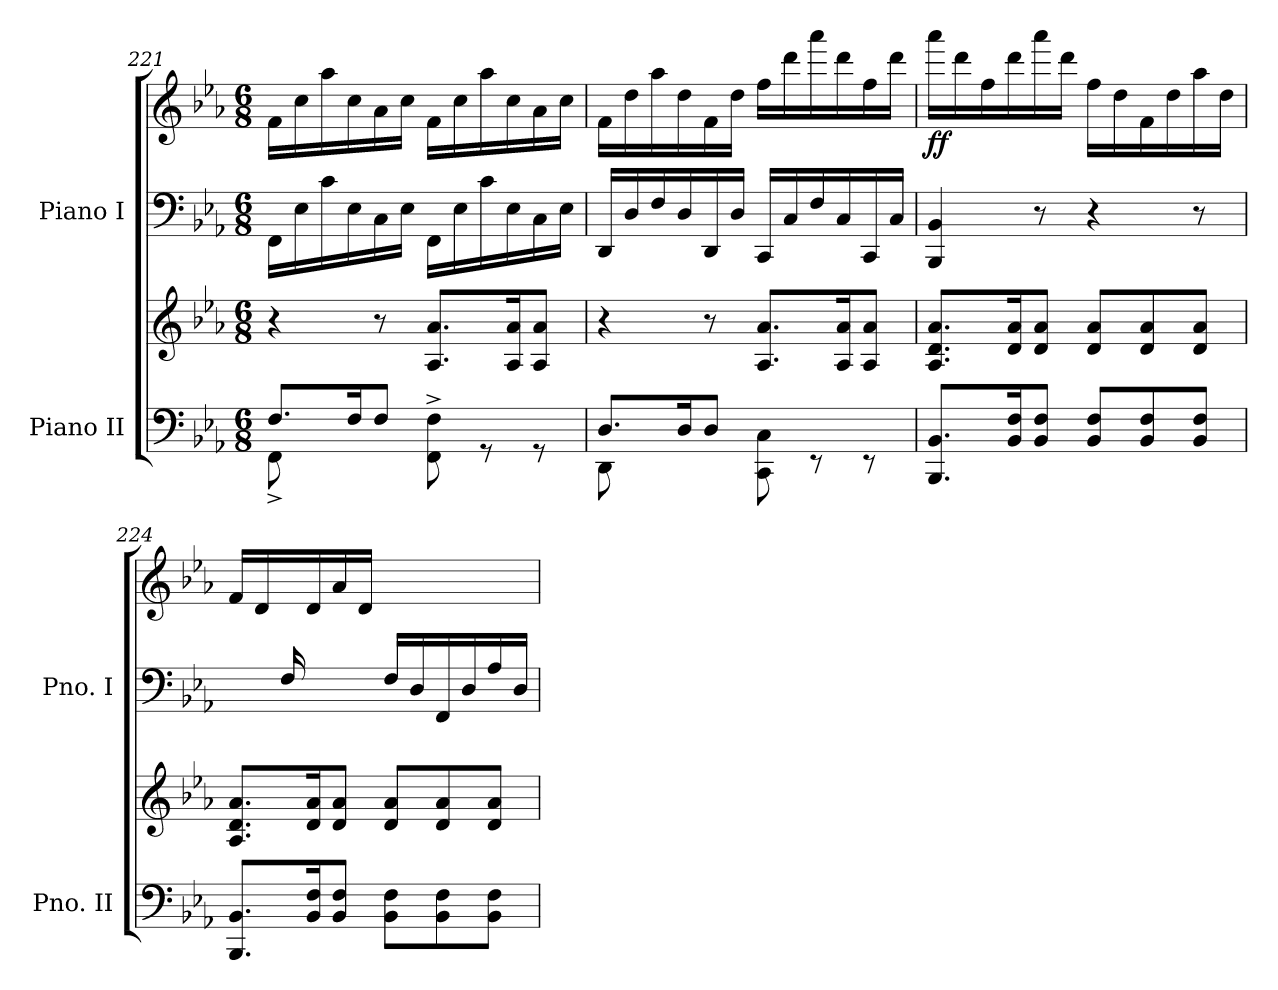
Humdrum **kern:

**kern	**kern	**kern	**kern	**dynam
*part2	*part2	*part1	*part1	*part1
*staff4	*staff3	*staff2	*staff1	*staff1/2
*I"Piano II	*	*I"Piano I	*	*
*I'Pno. II	*	*I'Pno. I	*	*
*clefF4	*clefG2	*clefF4	*clefG2	*
*k[b-e-a-]	*k[b-e-a-]	*k[b-e-a-]	*k[b-e-a-]	*
*M6/8	*M6/8	*M6/8	*M6/8	*
=221	=221	=221	=221	=221
*^	*	*	*	*
8.F/L	8FF^\	4r	16FF\LL	16f\LL	.
.	.	.	16E-\	16cc\	.
.	8ryy	.	16c\	16aa-\	.
16F/K	.	.	16E-\	16cc\	.
8F/J	2ryy	8r	16C\	16a-\	.
.	.	.	16E-\JJ	16cc\JJ	.
8FF\^ 8F\^	.	8.A-/ 8.a-/L	16FF\LL	16f\LL	.
.	.	.	16E-\	16cc\	.
8rGG	.	.	16c\	16aa-\	.
.	.	16A-/ 16a-/K	16E-\	16cc\	.
8rGG	.	8A-/ 8a-/J	16C\	16a-\	.
.	.	.	16E-\JJ	16cc\JJ	.
=222	=222	=222	=222	=222	=222
8.D/L	8DD\	4r	16DD/LL	16f\LL	.
.	.	.	16D/	16dd\	.
.	8ryy	.	16F/	16aa-\	.
16D/K	.	.	16D/	16dd\	.
8D/J	2ryy	8r	16DD/	16f\	.
.	.	.	16D/JJ	16dd\JJ	.
8CC\ 8C\	.	8.A-/ 8.a-/L	16CC/LL	16ff\LL	.
.	.	.	16C/	16ddd\	.
8rEE	.	.	16F/	16aaa-\	.
.	.	16A-/ 16a-/K	16C/	16ddd\	.
8rEE	.	8A-/ 8a-/J	16CC/	16ff\	.
.	.	.	16C/JJ	16ddd\JJ	.
*v	*v	*	*	*	*
=223	=223	=223	=223	=223
!	!	!	!	!LO:DY:b
8.BBB-/ 8.BB-/L	8.A-/ 8.d/ 8.a-/L	4BBB-/ 4BB-/	16aaa-\LL	ff
.	.	.	16ddd\	.
.	.	.	16ff\	.
16BB-/ 16F/K	16d/ 16a-/K	.	16ddd\	.
8BB-/ 8F/J	8d/ 8a-/J	8r	16aaa-\	.
.	.	.	16ddd\JJ	.
8BB-/ 8F/L	8d/ 8a-/L	4r	16ff\LL	.
.	.	.	16dd\	.
8BB-/ 8F/	8d/ 8a-/	.	16f\	.
.	.	.	16dd\	.
8BB-/ 8F/J	8d/ 8a-/J	8r	16aa-\	.
.	.	.	16dd\JJ	.
!!LO:PB:g=z
=224	=224	=224	=224	=224
*	*	*^	*	*
8.BBB-/ 8.BB-/L	8.A-/ 8.d/ 8.a-/L	8ryy	4.ryy	16f/LL	.
.	.	.	.	16d/	.
.	.	16F/	.	16ryy	.
16BB-/ 16F/K	16d/ 16a-/K	2ryy	.	16d/	.
8BB-/ 8F/J	8d/ 8a-/J	.	.	16a-/	.
.	.	.	.	16d/JJ	.
8BB-\ 8F\L	8d/ 8a-/L	.	16F/LL	4.ryy	.
.	.	.	16D/	.	.
8BB-\ 8F\	8d/ 8a-/	.	16FF/	.	.
.	.	.	16D/	.	.
8BB-\ 8F\J	8d/ 8a-/J	.	16A-/	.	.
.	.	16ryy	16D/JJ	.	.
*	*	*v	*v	*	*
=	=	=	=	=
*-	*-	*-	*-	*-
